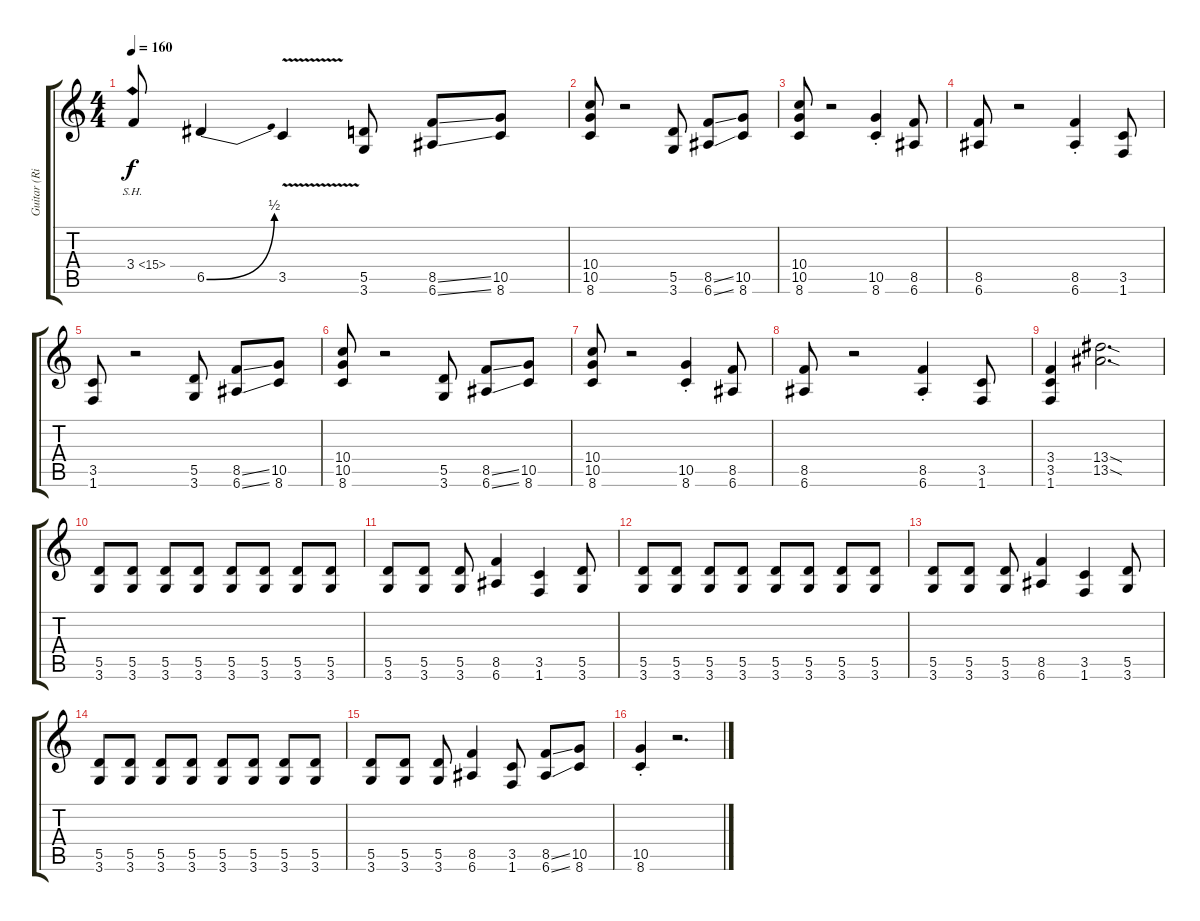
\track ("Guitar (Right)" "Guitar (Ri") {instrument overdrivenguitar}
\staff {score tabs}
\tuning (E4 B3 G3 D3 A2 E2) {hide}
\ts (4 4)
\tempo 160
\clef g2
\ks c
3.4{sh 12}.8{dy f} 6.5{be (bend 0 0 60 2)}.4 3.5{v}.4 (5.5 3.6).8 (8.5{ss} 6.6{ss}).8 (10.5 8.6).8 |
(10.4 10.5 8.6).8 r.2 (5.5 3.6).8 (8.5{ss} 6.6{ss}).8 (10.5 8.6).8 |
(10.4 10.5 8.6).8 r.2 (10.5{st} 8.6{st}).4 (8.5 6.6).8 |
(8.5 6.6).8 r.2 (8.5{st} 6.6{st}).4 (3.5 1.6).8 |
(3.5 1.6).8 r.2 (5.5 3.6).8 (8.5{ss} 6.6{ss}).8 (10.5 8.6).8 |
(10.4 10.5 8.6).8 r.2 (5.5 3.6).8 (8.5{ss} 6.6{ss}).8 (10.5 8.6).8 |
(10.4 10.5 8.6).8 r.2 (10.5{st} 8.6{st}).4 (8.5 6.6).8 |
(8.5 6.6).8 r.2 (8.5{st} 6.6{st}).4 (3.5 1.6).8 |
(3.4 3.5 1.6).4 (13.4{sod} 13.5{sod}).2{d} |
(5.5 3.6).8 (5.5 3.6).8 (5.5 3.6).8 (5.5 3.6).8 (5.5 3.6).8 (5.5 3.6).8 (5.5 3.6).8 (5.5 3.6).8 |
(5.5 3.6).8 (5.5 3.6).8 (5.5 3.6).8 (8.5 6.6).4 (3.5 1.6).4 (5.5 3.6).8 |
(5.5 3.6).8 (5.5 3.6).8 (5.5 3.6).8 (5.5 3.6).8 (5.5 3.6).8 (5.5 3.6).8 (5.5 3.6).8 (5.5 3.6).8 |
(5.5 3.6).8 (5.5 3.6).8 (5.5 3.6).8 (8.5 6.6).4 (3.5 1.6).4 (5.5 3.6).8 |
(5.5 3.6).8 (5.5 3.6).8 (5.5 3.6).8 (5.5 3.6).8 (5.5 3.6).8 (5.5 3.6).8 (5.5 3.6).8 (5.5 3.6).8 |
(5.5 3.6).8 (5.5 3.6).8 (5.5 3.6).8 (8.5 6.6).4 (3.5 1.6).8 (8.5{ss} 6.6{ss}).8 (10.5 8.6).8 |
(10.5{st} 8.6{st}).4 r.2{d}
